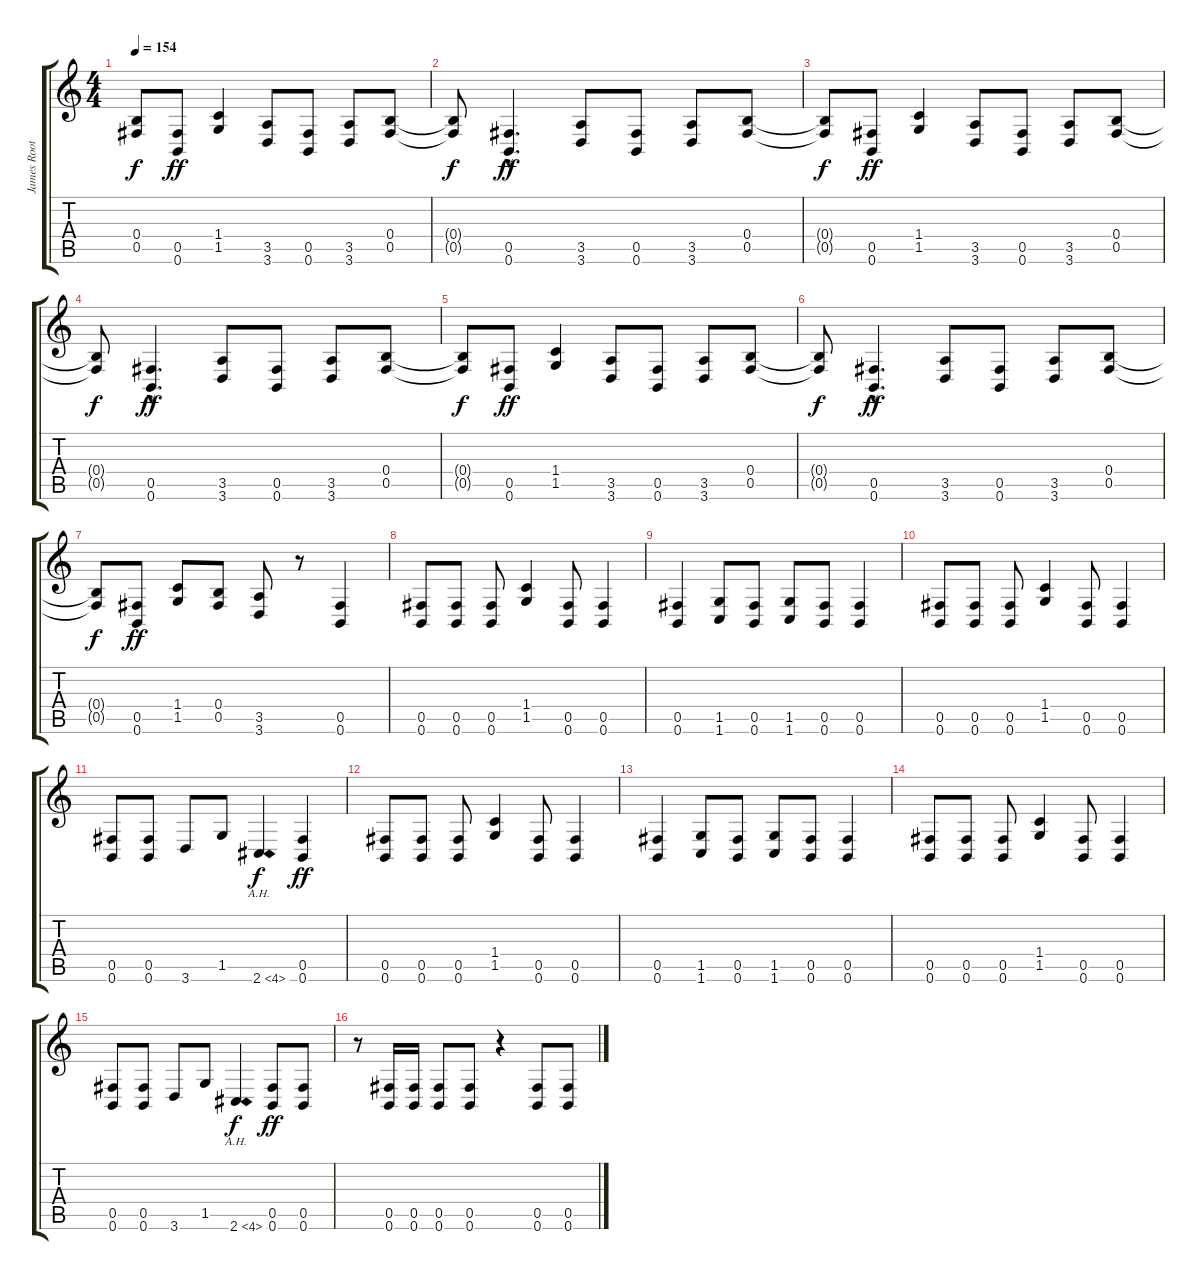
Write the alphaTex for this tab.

\track ("James Root" "James Root") {instrument distortionguitar}
\staff {score tabs}
\tuning (Db4 Ab3 E3 B2 Gb2 B1) {hide}
\ts (4 4)
\tempo 154
\clef g2
\ks c
(0.4{t} 0.5{t}).8{dy f} (0.5 0.6).8{dy ff} (1.4 1.5).4 (3.5 3.6).8 (0.5 0.6).8 (3.5 3.6).8 (0.4 0.5).8 |
(0.4{t} 0.5{t}).8{dy f} (0.5{hac} 0.6{hac}).4{d dy ff} (3.5 3.6).8 (0.5 0.6).8 (3.5 3.6).8 (0.4 0.5).8 |
(0.4{t} 0.5{t}).8{dy f} (0.5 0.6).8{dy ff} (1.4 1.5).4 (3.5 3.6).8 (0.5 0.6).8 (3.5 3.6).8 (0.4 0.5).8 |
(0.4{t} 0.5{t}).8{dy f} (0.5{hac} 0.6{hac}).4{d dy ff} (3.5 3.6).8 (0.5 0.6).8 (3.5 3.6).8 (0.4 0.5).8 |
(0.4{t} 0.5{t}).8{dy f} (0.5 0.6).8{dy ff} (1.4 1.5).4 (3.5 3.6).8 (0.5 0.6).8 (3.5 3.6).8 (0.4 0.5).8 |
(0.4{t} 0.5{t}).8{dy f} (0.5{hac} 0.6{hac}).4{d dy ff} (3.5 3.6).8 (0.5 0.6).8 (3.5 3.6).8 (0.4 0.5).8 |
(0.4{t} 0.5{t}).8{dy f} (0.5 0.6).8{dy ff} (1.4 1.5).8 (0.4 0.5).8 (3.5 3.6).8 r.8 (0.5 0.6).4 |
(0.5 0.6).8 (0.5 0.6).8 (0.5 0.6).8 (1.4 1.5).4 (0.5 0.6).8 (0.5 0.6).4 |
(0.5 0.6).4 (1.5 1.6).8 (0.5 0.6).8 (1.5 1.6).8 (0.5 0.6).8 (0.5 0.6).4 |
(0.5 0.6).8 (0.5 0.6).8 (0.5 0.6).8 (1.4 1.5).4 (0.5 0.6).8 (0.5 0.6).4 |
(0.5 0.6).8 (0.5 0.6).8 3.6.8 1.5.8 2.6{ah 2}.4{dy f} (0.5 0.6).4{dy ff} |
(0.5 0.6).8 (0.5 0.6).8 (0.5 0.6).8 (1.4 1.5).4 (0.5 0.6).8 (0.5 0.6).4 |
(0.5 0.6).4 (1.5 1.6).8 (0.5 0.6).8 (1.5 1.6).8 (0.5 0.6).8 (0.5 0.6).4 |
(0.5 0.6).8 (0.5 0.6).8 (0.5 0.6).8 (1.4 1.5).4 (0.5 0.6).8 (0.5 0.6).4 |
(0.5 0.6).8 (0.5 0.6).8 3.6.8 1.5.8 2.6{ah 2}.4{dy f} (0.5 0.6).8{dy ff} (0.5 0.6).8 |
r.8 (0.5 0.6).16 (0.5 0.6).16 (0.5 0.6).8 (0.5 0.6).8 r.4 (0.5 0.6).8 (0.5 0.6).8
